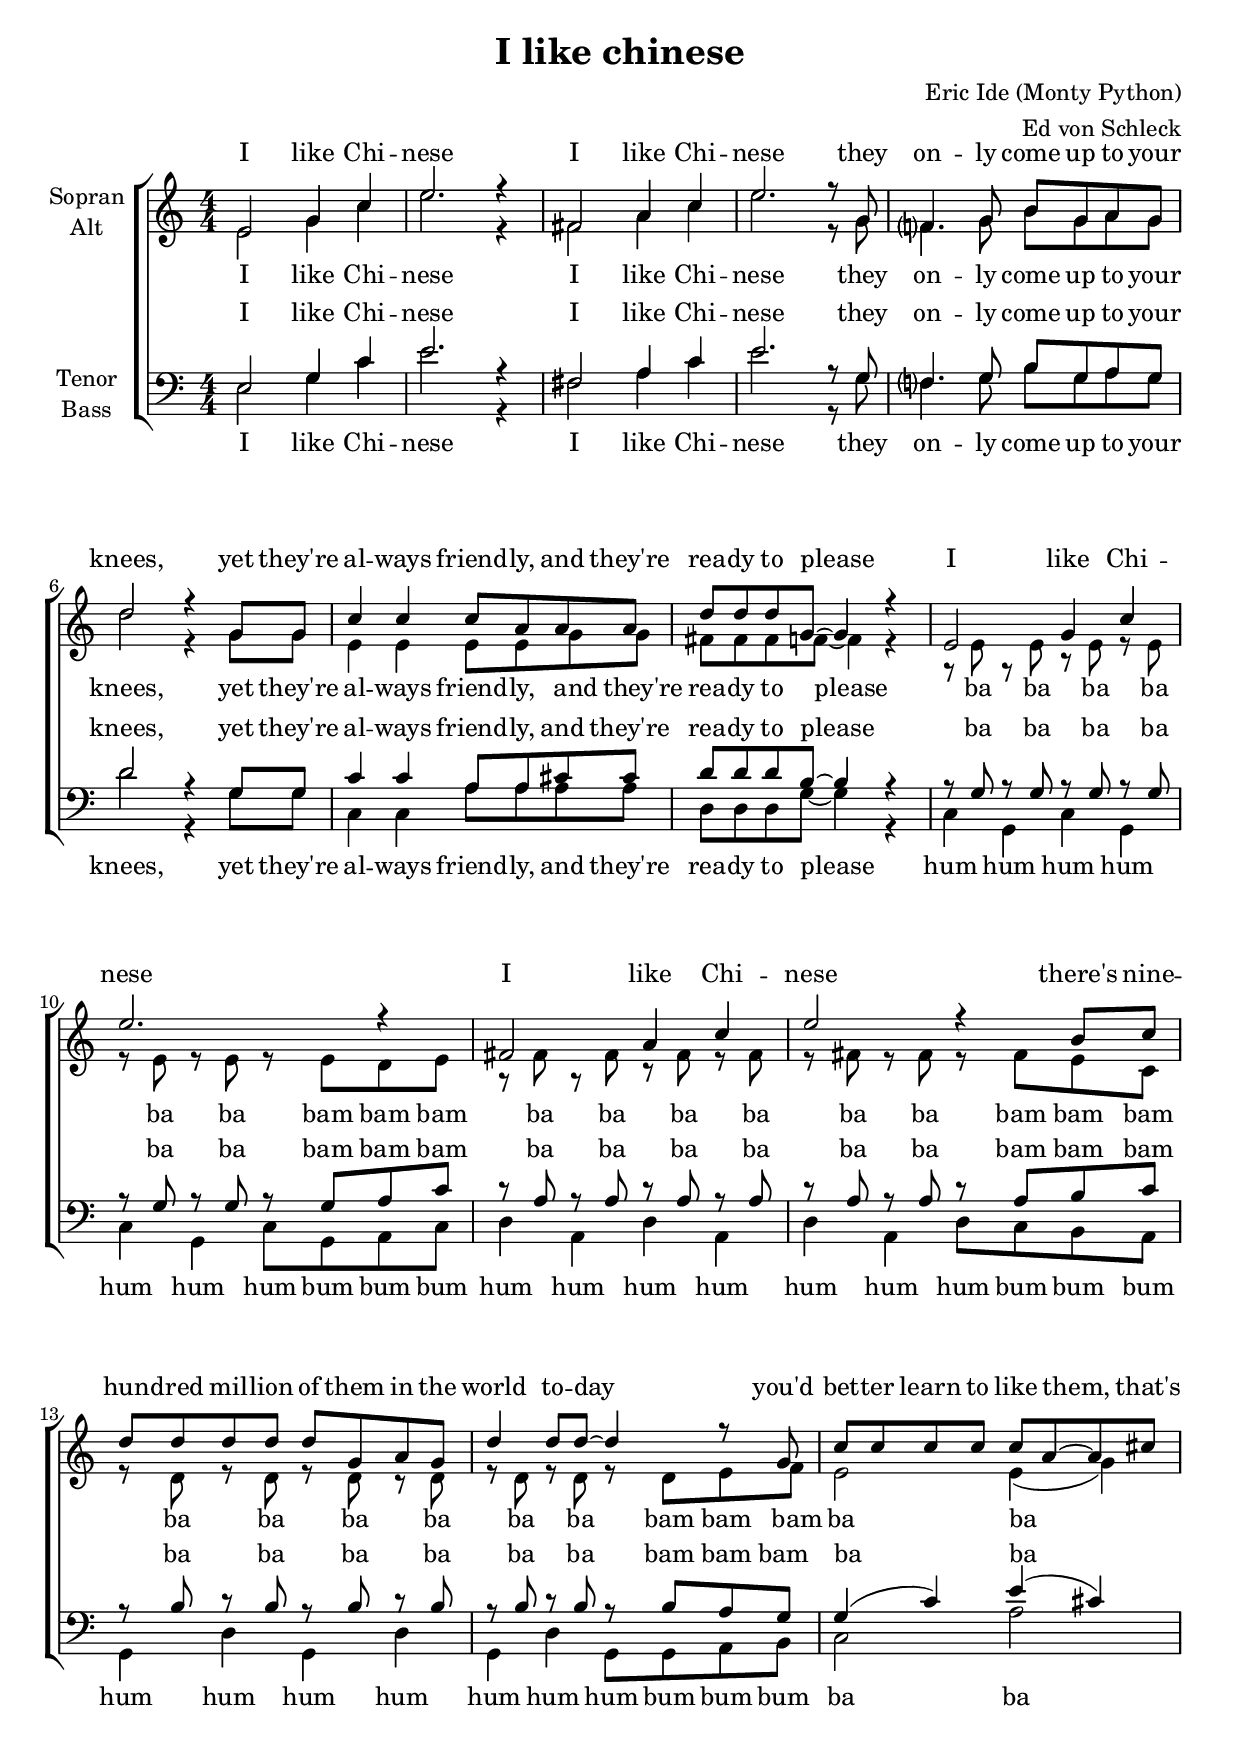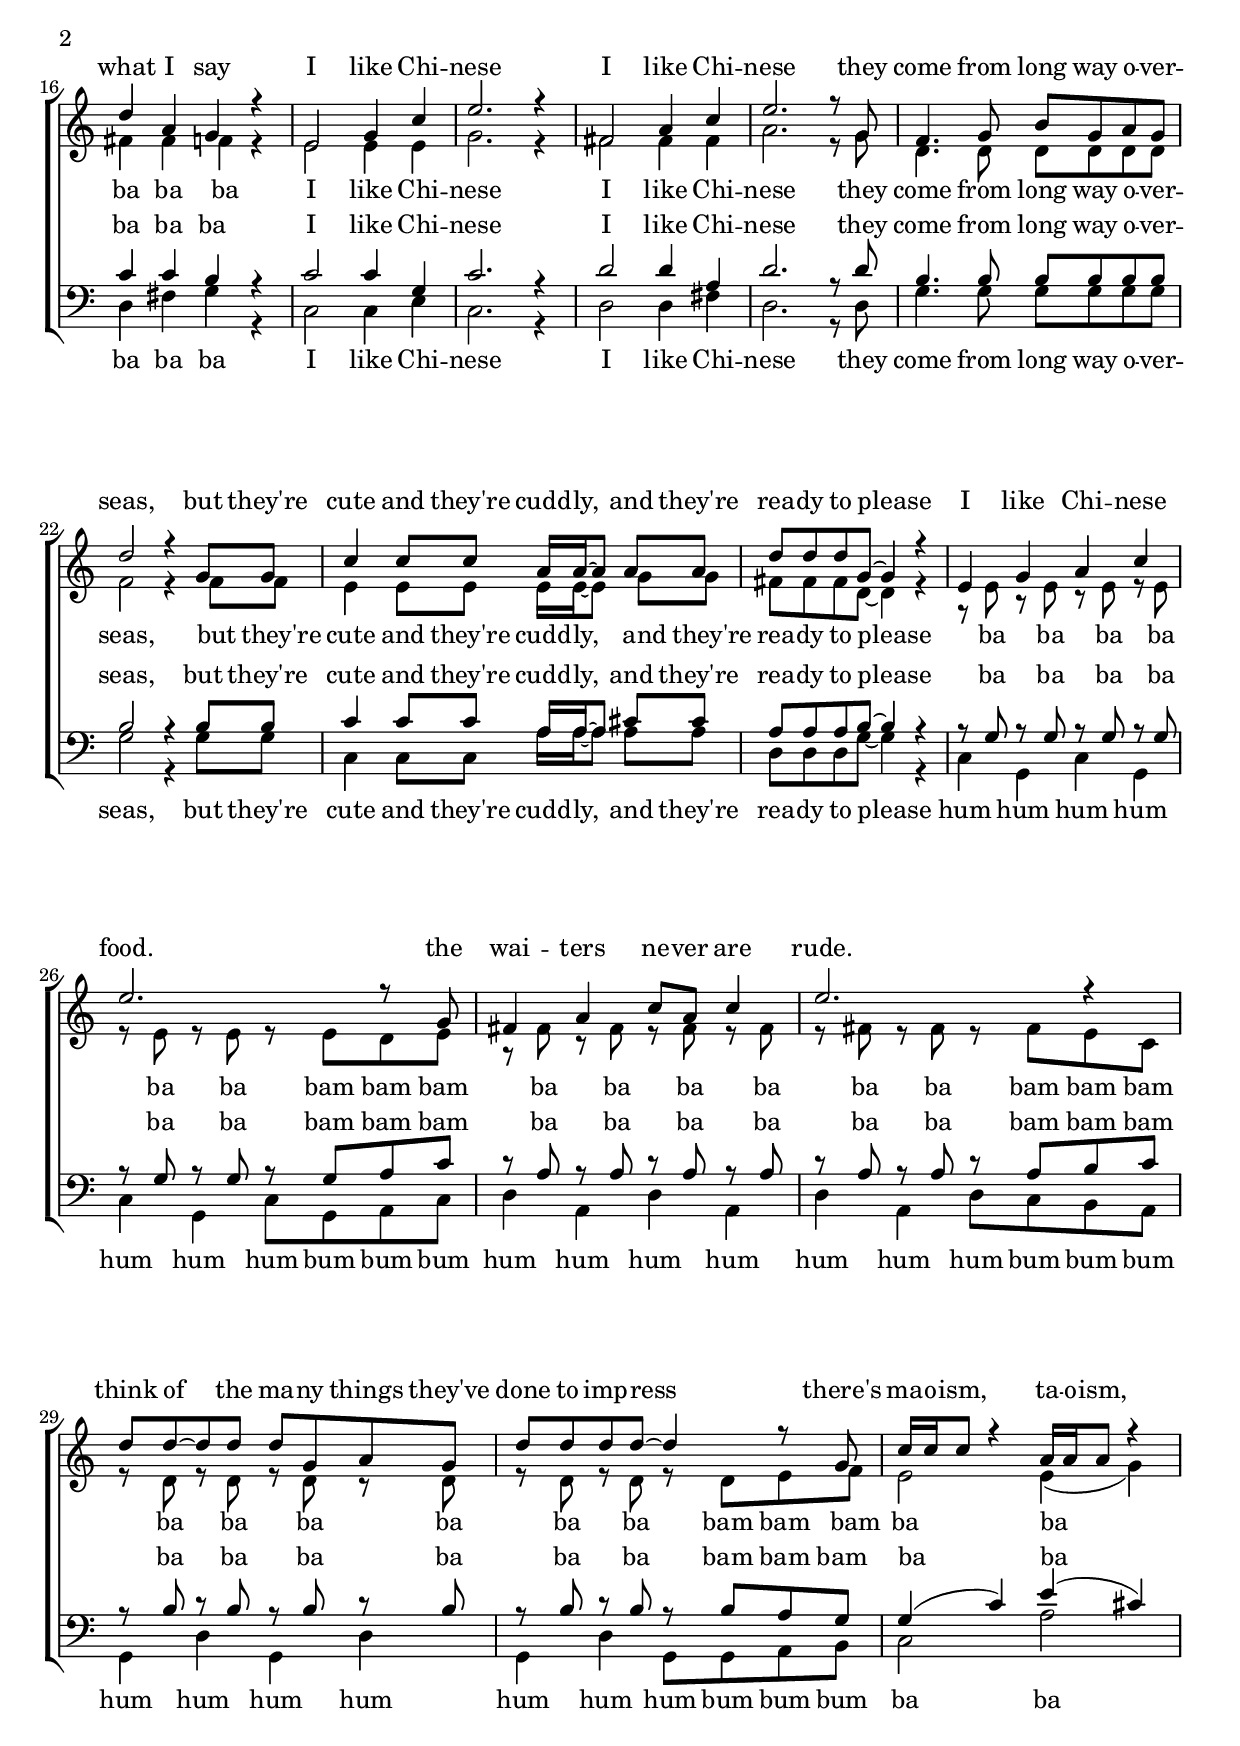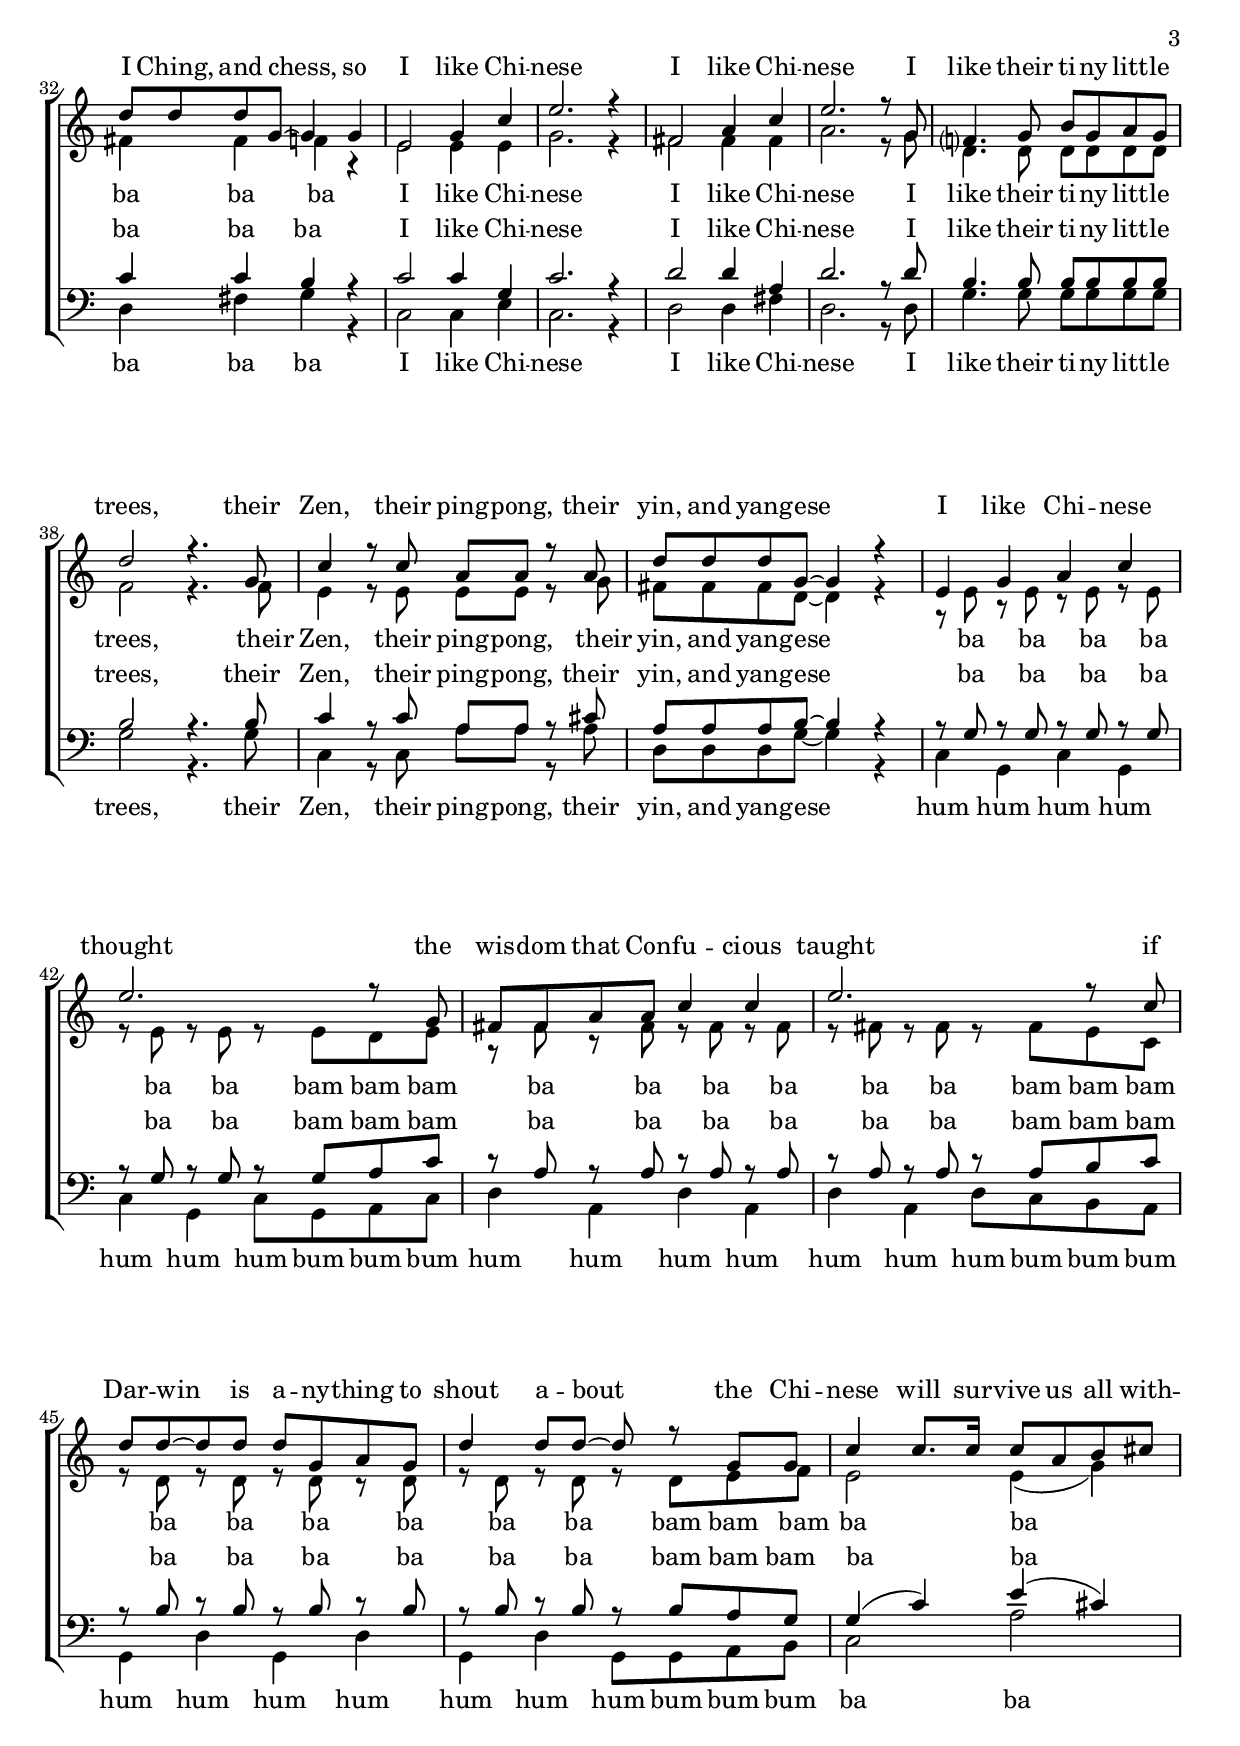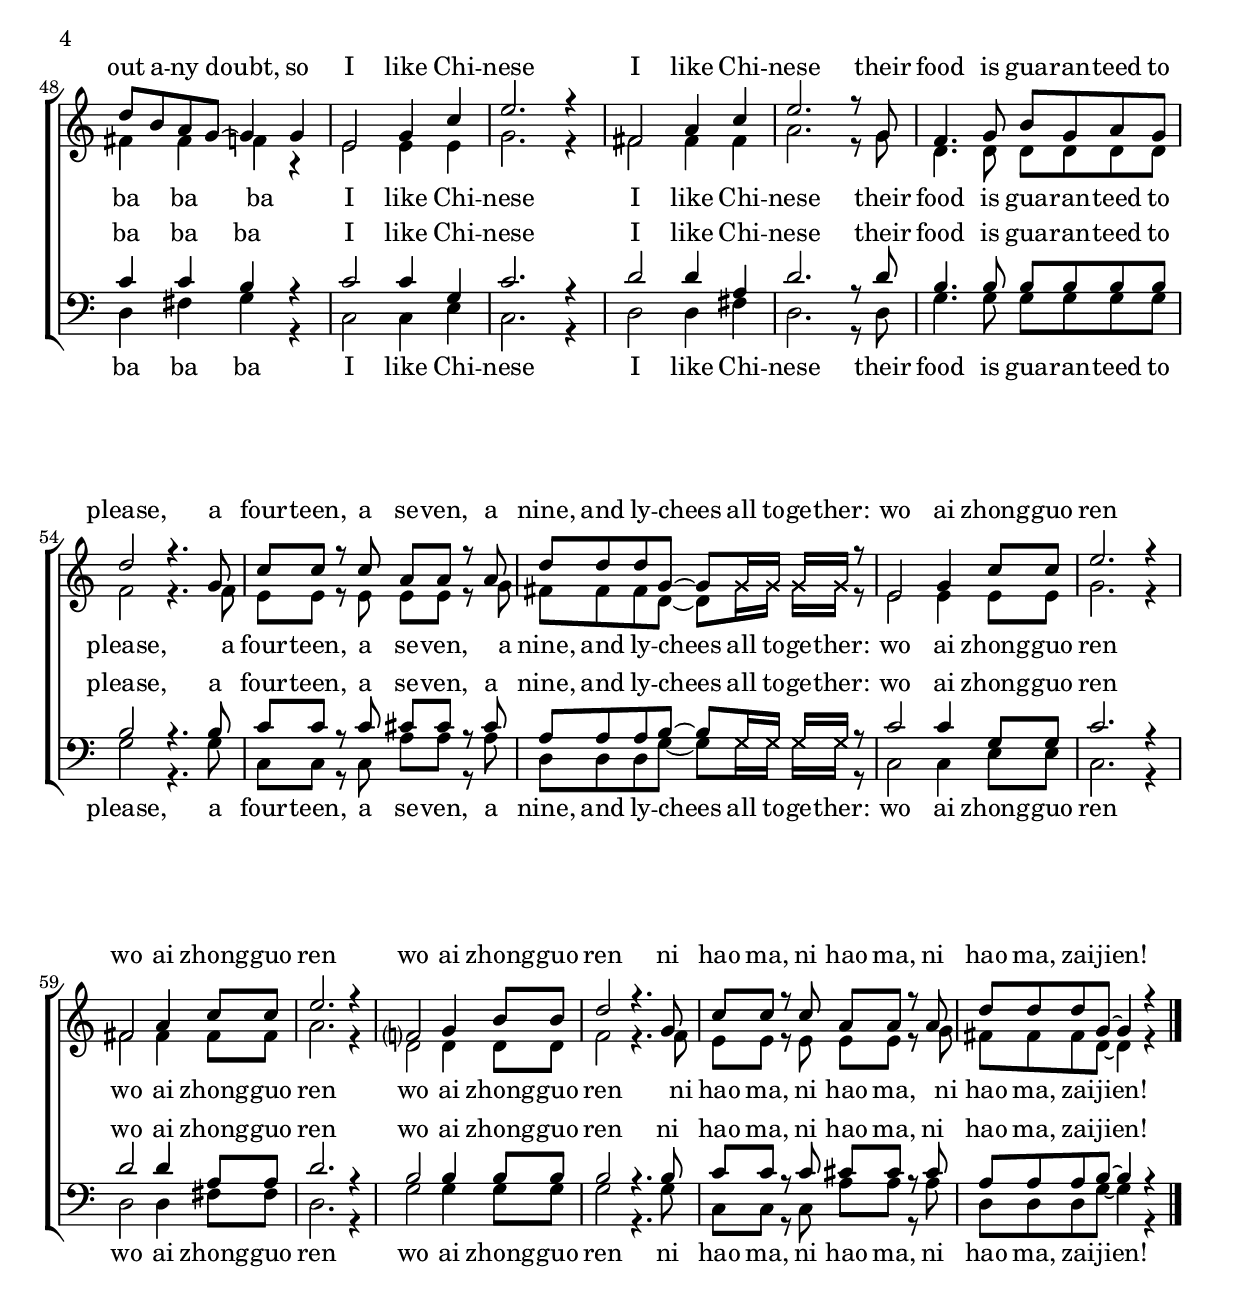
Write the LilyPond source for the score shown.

\version "2.13.39"

\header {
  title = "I like chinese"
  composer = "Eric Ide (Monty Python)"
  arranger = "Ed von Schleck"
}

\paper {
  #(set-paper-size "a4")
}

global = {
  \key c \major
  \numericTimeSignature
  \time 4/4
}

chordNames = \chordmode {
  \global
  \germanChords
  % Akkorde folgen hier.
  
}

verseOne = \lyricmode {
I like Chi -- nese
I like Chi -- nese
they on -- ly come up to your knees,
yet they're al -- ways friend -- ly, and they're rea -- dy to please
}

verseTwo = \lyricmode {
I like Chi -- nese
I like Chi -- nese
there's nine -- hun -- dred mil -- lion of them in the world to -- day
you'd bet -- ter learn to like them, that's what I say
}

verseThree = \lyricmode {
I like Chi -- nese
I like Chi -- nese
they come from long way o -- ver -- seas,
but they're cute and they're cudd -- ly, and they're rea -- dy to please
}

verseFour = \lyricmode {
I like Chi -- nese food.
the wai -- ters ne -- ver are rude.
think of the ma -- ny things they've done to imp -- ress
there's ma -- o -- ism, ta -- o -- ism, I Ching, and chess, so
}

verseFive = \lyricmode {
I like Chi -- nese
I like Chi -- nese
I like their ti -- ny litt -- le trees,
their Zen, their ping -- pong, their yin, and yang -- ese
}

verseSix = \lyricmode {
I like Chi -- nese thought
the wis -- dom that Con -- fu -- cious taught
if Dar -- win is a -- ny -- thing to shout a -- bout
the Chi -- nese will sur -- vive us all with -- out a -- ny doubt, so
}

verseSeven = \lyricmode {
I like Chi -- nese
I like Chi -- nese
their food is gua -- ran -- teed to please,
a four -- teen, a se -- ven, a nine, and ly -- chees
all to -- ge -- ther:
}

verseEight = \lyricmode {
wo ai zhong -- guo ren
wo ai zhong -- guo ren
wo ai zhong -- guo ren
ni hao ma, ni hao ma, ni hao ma, zai -- jien!
}

verseNine = \lyricmode {
I like Chi -- nese
I like Chi -- nese
their food is gua -- ran -- teed to please,
a four -- teen, a se -- ven, a nine, and ly -- chees
}

soprano = \relative c' {
  \global
  %1
  e2 g4 c
  e2. r4
  fis,2 a4 c
  e2. r8 g,8
  
  f?4. g8 b g a g
  d'2 r4 g,8 g
  c4 c c8 a a a
  d d d g,~ g4 r
  
  %2
  e2 g4 c
  e2. r4
  fis,2 a4 c
  e2 r4 b8 c 
  
  d d d d d g, a g
  d'4 d8 d~ d4 r8 g,
  c c c c c a~ a cis
  d4 a g r
  
  %3
  e2 g4 c
  e2. r4
  fis,2 a4 c
  e2. r8 g,
  
  f4. g8 b g a g
  d'2 r4 g,8 g
  c4 c8 c a16 a~ a8 a a
  d d d g,~ g4 r
  
  %4
  e4 g a c
  e2. r8 g,
  fis4 a c8 a c4
  e2. r4
  
  d8 d~ d d d g, a g
  d' d d d~ d4 r8 g,
  c16 c c8 r4 a16 a a8 r4
  d8 d d g,~ g4 g
  
  %5
  e2 g4 c
  e2. r4
  fis,2 a4 c
  e2. r8 g,8
  
  f?4. g8 b g a g
  d'2 r4. g,8
  c4 r8 c8 a a r a
  d d d g,~ g4 r
  
  %6
  e4 g a c
  e2. r8 g,
  fis fis a a c4 c
  e2. r8 c
  
  d8 d~ d d d g, a g
  d'4 d8 d~ d r8 g, g
  c4 c8. c16 c8 a b cis
  d8 b a g~ g4 g
  
  %7
  e2 g4 c
  e2. r4
  fis,2 a4 c
  e2. r8 g,
  
  f4. g8 b g a g
  d'2 r4. g,8
  c c r c8 a a r a
  d d d g,~ g8 \override NoteHead #'style = #'cross
  g16 g g g r8
  \revert NoteHead #'style

  %8
  e2 g4 c8 c
  e2. r4
  fis,2 a4 c8 c
  e2. r4
  
  f,?2 g4 b8 b
  d2 r4. g,8
  c c r c a a r a
  d d d g,~ g4 r
  \bar "|."
}

sopranoVerse = \lyricmode {
  \verseOne
  \verseTwo
  \verseThree
  \verseFour
  \verseFive
  \verseSix
  \verseSeven
  \verseEight
}

alto = \relative c' {
  \global
  %1
  e2 g4 c
  e2. r4
  fis,2 a4 c
  e2. r8 g,8
  
  f?4. g8 b g a g
  d'2 r4 g,8 g
  e4 e e8 e g g
  fis fis fis f~ f4 r
  
  %humba
  r8 e r e r e r e
  r e r e r e d e
  r fis r fis r fis r fis
  r fis r fis r fis e c
  
  r d r d r d r d
  r d r d r d e f
  e2 e4( g)
  fis fis f r
  
  %3
  e2 e4 e
  g2. r4
  fis2 fis4 fis
  a2. r8 g
  
  d4. d8 d d d d
  f2 r4 f8 f
  e4 e8 e e16 e~ e8 g g
  fis fis fis d~ d4 r
  
  %humba
  r8 e r e r e r e
  r e r e r e d e
  r fis r fis r fis r fis
  r fis r fis r fis e c
  
  r d r d r d r d
  r d r d r d e f
  e2 e4( g)
  fis fis f r
  
  %5
  e2 e4 e
  g2. r4
  fis2 fis4 fis
  a2. r8 g
  
  d4. d8 d d d d
  f2 r4. f8
  e4 r8 e8 e e r g
  fis fis fis d~ d4 r
  
  %humba
  r8 e r e r e r e
  r e r e r e d e
  r fis r fis r fis r fis
  r fis r fis r fis e c
  
  r d r d r d r d
  r d r d r d e f
  e2 e4( g)
  fis fis f r
  
  %7
  e2 e4 e
  g2. r4
  fis2 fis4 fis
  a2. r8 g
  
  d4. d8 d d d d
  f2 r4. f8
  e e r e e e r g
  fis fis fis d~ d8 \override NoteHead #'style = #'cross
  g16 g g g r8
  \revert NoteHead #'style
  
  %8
  e2 e4 e8 e
  g2. r4
  fis2 fis4 fis8 fis
  a2. r4
  
  d,2 d4 d8 d
  f2 r4. f8
  e e r e e e r g
  fis fis fis d~ d4 r
}

altoVerse = \lyricmode {
  \verseOne
  ba ba ba ba ba ba bam bam bam
  ba ba ba ba ba ba bam bam bam
  ba ba ba ba ba ba bam bam bam
  ba ba ba ba ba
  \verseThree
  ba ba ba ba ba ba bam bam bam
  ba ba ba ba ba ba bam bam bam
  ba ba ba ba ba ba bam bam bam
  ba ba ba ba ba
  \verseFive
  ba ba ba ba ba ba bam bam bam
  ba ba ba ba ba ba bam bam bam
  ba ba ba ba ba ba bam bam bam
  ba ba ba ba ba
  \verseSeven
  \verseEight
}

tenor = \relative c {
  \global
  %1
  e2 g4 c
  e2. r4
  fis,2 a4 c
  e2. r8 g,8
  
  f?4. g8 b g a g
  d'2 r4 g,8 g
  c4 c a8 a cis cis
  d d d b~ b4 r
  
  %humba
  r8 g r g r g r g
  r g r g r g a c
  r a r a r a r a
  r a r a r a b c
  
  r b r b r b r b 
  r b r b r b a g
  g4( c) e( cis)
  c c b r
  
  %3
  c2 c4 g
  c2. r4
  d2 d4 a
  d2. r8 d
  
  b4. b8 b b b b
  b2 r4 b8 b
  c4 c8 c a16 a~ a8 cis cis
  a a a b~ b4 r
  
  %humba
  r8 g r g r g r g
  r g r g r g a c
  r a r a r a r a
  r a r a r a b c
  
  r b r b r b r b 
  r b r b r b a g
  g4( c) e( cis)
  c c b r
  
  %5
  c2 c4 g
  c2. r4
  d2 d4 a
  d2. r8 d
  
  b4. b8 b b b b
  b2 r4. b8
  c4 r8 c a a r cis
  a a a b~ b4 r
  
  %humba
  r8 g r g r g r g
  r g r g r g a c
  r a r a r a r a
  r a r a r a b c
  
  r b r b r b r b 
  r b r b r b a g
  g4( c) e( cis)
  c c b r
  
  %7
  c2 c4 g
  c2. r4
  d2 d4 a
  d2. r8 d
  
  b4. b8 b b b b
  b2 r4. b8
  c c r c cis cis r cis
  a a a b~ b8 \override NoteHead #'style = #'cross
  g16 g g g r8
  \revert NoteHead #'style
  
  %8
  c2 c4 g8 g
  c2. r4
  d2 d4 a8 a
  d2. r4
  
  b2 b4 b8 b
  b2 r4. b8
  c c r c cis cis r cis
  a a a b~ b4 r
}

tenorVerse = \lyricmode {
  \verseOne
  ba ba ba ba ba ba bam bam bam
  ba ba ba ba ba ba bam bam bam
  ba ba ba ba ba ba bam bam bam
  ba ba ba ba ba
  \verseThree
  ba ba ba ba ba ba bam bam bam
  ba ba ba ba ba ba bam bam bam
  ba ba ba ba ba ba bam bam bam
  ba ba ba ba ba
  \verseFive
  ba ba ba ba ba ba bam bam bam
  ba ba ba ba ba ba bam bam bam
  ba ba ba ba ba ba bam bam bam
  ba ba ba ba ba
  \verseSeven
  \verseEight
}

bass = \relative c {
  \global
  %1
  e2 g4 c
  e2. r4
  fis,2 a4 c
  e2. r8 g,8
  
  f?4. g8 b g a g
  d'2 r4 g,8 g
  c,4 c a'8 a a a
  d, d d g~ g4 r
  
  %humba
  c,4 g c g
  c g c8 g a c
  d4 a d a
  d a d8 c b a
  
  g4 d' g, d'
  g, d' g,8 g a b
  c2 a'
  d,4 fis g r
  
  %3
  c,2 c4 e
  c2. r4
  d2 d4 fis
  d2. r8 d
  
  g4. g8 g g g g
  g2 r4 g8 g
  c,4 c8 c a'16 a~ a8 a a
  d, d d g~ g4 r
  
  %humba
  c,4 g c g
  c g c8 g a c
  d4 a d a
  d a d8 c b a
  
  g4 d' g, d'
  g, d' g,8 g a b
  c2 a'
  d,4 fis g r
  
  %5
  c,2 c4 e
  c2. r4
  d2 d4 fis
  d2. r8 d
  
  g4. g8 g g g g
  g2 r4. g8
  c,4 r8 c a' a r a
  d, d d g~ g4 r
  
  %humba
  c,4 g c g
  c g c8 g a c
  d4 a d a
  d a d8 c b a
  
  g4 d' g, d'
  g, d' g,8 g a b
  c2 a'
  d,4 fis g r
  
  %7
  c,2 c4 e
  c2. r4
  d2 d4 fis
  d2. r8 d
  
  g4. g8 g g g g
  g2 r4. g8
  c, c r c a' a r a
  d, d d g~ g8 \override NoteHead #'style = #'cross
  g16 g g g r8
  \revert NoteHead #'style
  
  %8
  c,2 c4 e8 e
  c2. r4
  d2 d4 fis8 fis
  d2. r4
  
  g2 g4 g8 g
  g2 r4. g8
  c, c r c a' a r a
  d, d d g~ g4 r
}

bassVerse = \lyricmode {
  \verseOne
  hum hum hum hum hum hum hum bum bum bum 
  hum hum hum hum hum hum hum bum bum bum 
  hum hum hum hum hum hum hum bum bum bum 
  ba ba ba ba ba
  \verseThree
  hum hum hum hum hum hum hum bum bum bum 
  hum hum hum hum hum hum hum bum bum bum 
  hum hum hum hum hum hum hum bum bum bum 
  ba ba ba ba ba
  \verseFive
  hum hum hum hum hum hum hum bum bum bum 
  hum hum hum hum hum hum hum bum bum bum 
  hum hum hum hum hum hum hum bum bum bum 
  ba ba ba ba ba
  \verseSeven
  \verseEight
}



chordsPart = \new ChordNames \chordNames

choirPart = \new ChoirStaff <<
  \new Staff = "sa" \with {
    instrumentName = \markup \center-column { "Sopran" "Alt" }
  } <<
    \new Voice = "soprano" { \voiceOne \soprano }
    \new Voice = "alto" { \voiceTwo \alto }
  >>
  \new Lyrics \with {
    alignAboveContext = "sa"
  } \lyricsto "soprano" \sopranoVerse
  \new Lyrics \lyricsto "alto" \altoVerse
  \new Staff = "tb" \with {
    instrumentName = \markup \center-column { "Tenor" "Bass" }
  } <<
    \clef bass
    \new Voice = "tenor" { \voiceOne \tenor }
    \new Voice = "bass" { \voiceTwo \bass }
  >>
  \new Lyrics \with {
    alignAboveContext = "tb"
  } \lyricsto "tenor" \tenorVerse
  \new Lyrics \lyricsto "bass" \bassVerse
>>

\score {
  <<
    \chordsPart
    \choirPart
  >>
  \layout { }
  \midi {
    \context {
      \Score
      tempoWholesPerMinute = #(ly:make-moment 110 4)
    }
  }
}

